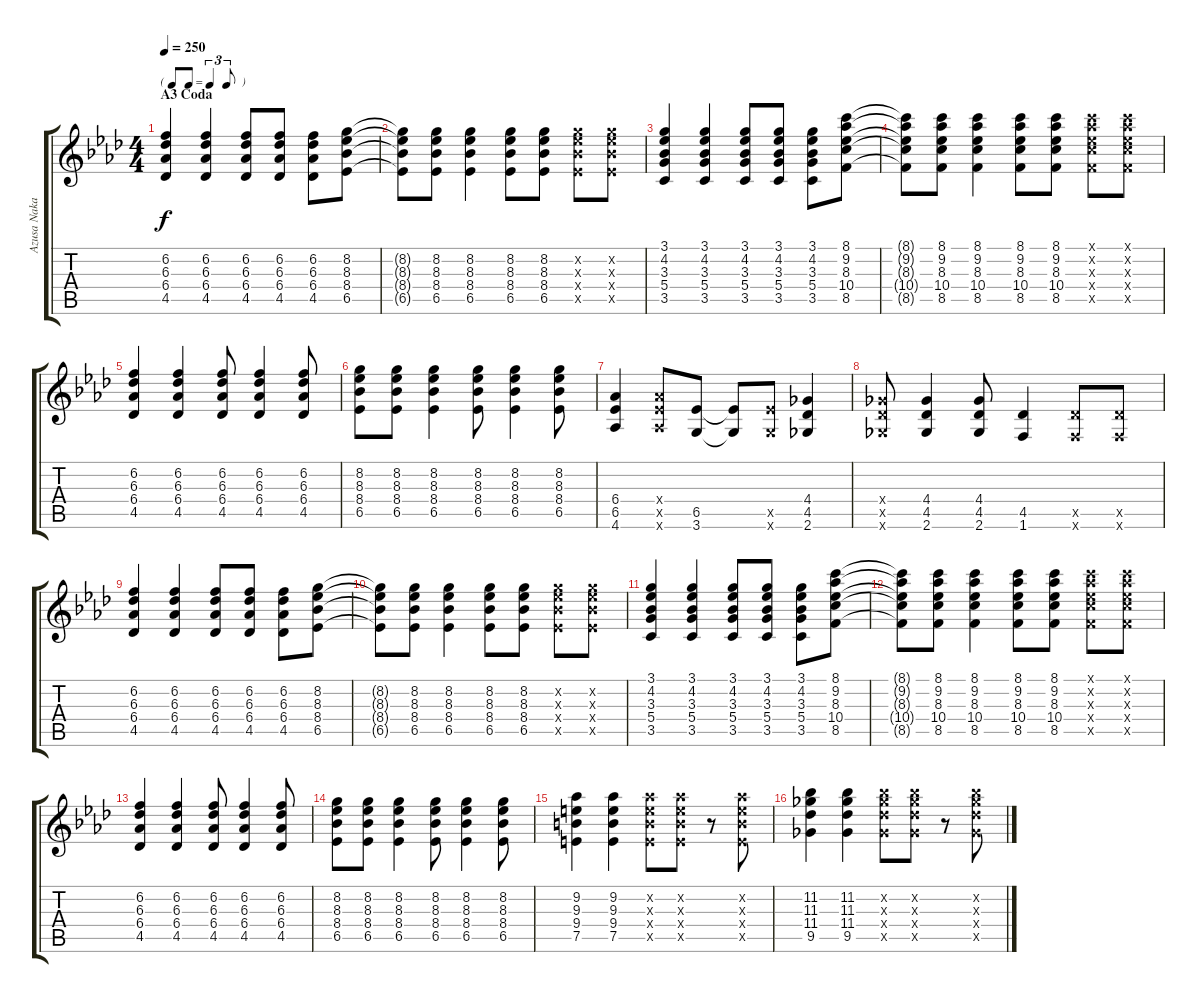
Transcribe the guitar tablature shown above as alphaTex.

\track ("Azusa Nakano" "Azusa Naka") {instrument overdrivenguitar}
\staff {score tabs}
\tuning (E4 B3 G3 D3 A2 E2) {hide}
\ts (4 4)
\tf triplet8th
\section ("" "A3 Coda")
\tempo 250
\clef g2
\ks ab
(6.2 6.3 6.4 4.5).4{dy f} (6.2 6.3 6.4 4.5).4 (6.2 6.3 6.4 4.5).8 (6.2 6.3 6.4 4.5).8 (6.2 6.3 6.4 4.5).8 (8.2 8.3 8.4 6.5).8 |
(8.2{t} 8.3{t} 8.4{t} 6.5{t}).8 (8.2 8.3 8.4 6.5).8 (8.2 8.3 8.4 6.5).4 (8.2 8.3 8.4 6.5).8 (8.2 8.3 8.4 6.5).8 (8.2{x} 8.3{x} 8.4{x} 6.5{x}).8 (8.2{x} 8.3{x} 8.4{x} 6.5{x}).8 |
(3.1 4.2 3.3 5.4 3.5).4 (3.1 4.2 3.3 5.4 3.5).4 (3.1 4.2 3.3 5.4 3.5).8 (3.1 4.2 3.3 5.4 3.5).8 (3.1 4.2 3.3 5.4 3.5).8 (8.1 9.2 8.3 10.4 8.5).8 |
(8.1{t} 9.2{t} 8.3{t} 10.4{t} 8.5{t}).8 (8.1 9.2 8.3 10.4 8.5).8 (8.1 9.2 8.3 10.4 8.5).4 (8.1 9.2 8.3 10.4 8.5).8 (8.1 9.2 8.3 10.4 8.5).8 (8.1{x} 9.2{x} 8.3{x} 10.4{x} 8.5{x}).8 (8.1{x} 9.2{x} 8.3{x} 10.4{x} 8.5{x}).8 |
(6.2 6.3 6.4 4.5).4 (6.2 6.3 6.4 4.5).4 (6.2 6.3 6.4 4.5).8 (6.2 6.3 6.4 4.5).4 (6.2 6.3 6.4 4.5).8 |
(8.2 8.3 8.4 6.5).8 (8.2 8.3 8.4 6.5).8 (8.2 8.3 8.4 6.5).4 (8.2 8.3 8.4 6.5).8 (8.2 8.3 8.4 6.5).4 (8.2 8.3 8.4 6.5).8 |
(6.4 6.5 4.6).4 (6.4{x} 6.5{x} 4.6{x}).8 (6.5 3.6).8 (6.5{t} 3.6{t}).8 (6.5{x} 3.6{x}).8 (4.4 4.5 2.6).4 |
(4.4{x} 4.5{x} 2.6{x}).8 (4.4 4.5 2.6).4 (4.4 4.5 2.6).8 (4.5 1.6).4 (4.5{x} 1.6{x}).8 (4.5{x} 1.6{x}).8 |
(6.2 6.3 6.4 4.5).4 (6.2 6.3 6.4 4.5).4 (6.2 6.3 6.4 4.5).8 (6.2 6.3 6.4 4.5).8 (6.2 6.3 6.4 4.5).8 (8.2 8.3 8.4 6.5).8 |
(8.2{t} 8.3{t} 8.4{t} 6.5{t}).8 (8.2 8.3 8.4 6.5).8 (8.2 8.3 8.4 6.5).4 (8.2 8.3 8.4 6.5).8 (8.2 8.3 8.4 6.5).8 (8.2{x} 8.3{x} 8.4{x} 6.5{x}).8 (8.2{x} 8.3{x} 8.4{x} 6.5{x}).8 |
(3.1 4.2 3.3 5.4 3.5).4 (3.1 4.2 3.3 5.4 3.5).4 (3.1 4.2 3.3 5.4 3.5).8 (3.1 4.2 3.3 5.4 3.5).8 (3.1 4.2 3.3 5.4 3.5).8 (8.1 9.2 8.3 10.4 8.5).8 |
(8.1{t} 9.2{t} 8.3{t} 10.4{t} 8.5{t}).8 (8.1 9.2 8.3 10.4 8.5).8 (8.1 9.2 8.3 10.4 8.5).4 (8.1 9.2 8.3 10.4 8.5).8 (8.1 9.2 8.3 10.4 8.5).8 (8.1{x} 9.2{x} 8.3{x} 10.4{x} 8.5{x}).8 (8.1{x} 9.2{x} 8.3{x} 10.4{x} 8.5{x}).8 |
(6.2 6.3 6.4 4.5).4 (6.2 6.3 6.4 4.5).4 (6.2 6.3 6.4 4.5).8 (6.2 6.3 6.4 4.5).4 (6.2 6.3 6.4 4.5).8 |
(8.2 8.3 8.4 6.5).8 (8.2 8.3 8.4 6.5).8 (8.2 8.3 8.4 6.5).4 (8.2 8.3 8.4 6.5).8 (8.2 8.3 8.4 6.5).4 (8.2 8.3 8.4 6.5).8 |
(9.2 9.3 9.4 7.5).4 (9.2 9.3 9.4 7.5).4 (9.2{x} 9.3{x} 9.4{x} 7.5{x}).8 (9.2{x} 9.3{x} 9.4{x} 7.5{x}).8 r.8 (9.2{x} 9.3{x} 9.4{x} 7.5{x}).8 |
(11.2 11.3 11.4 9.5).4 (11.2 11.3 11.4 9.5).4 (11.2{x} 11.3{x} 11.4{x} 9.5{x}).8 (11.2{x} 11.3{x} 11.4{x} 9.5{x}).8 r.8 (11.2{x} 11.3{x} 11.4{x} 9.5{x}).8
